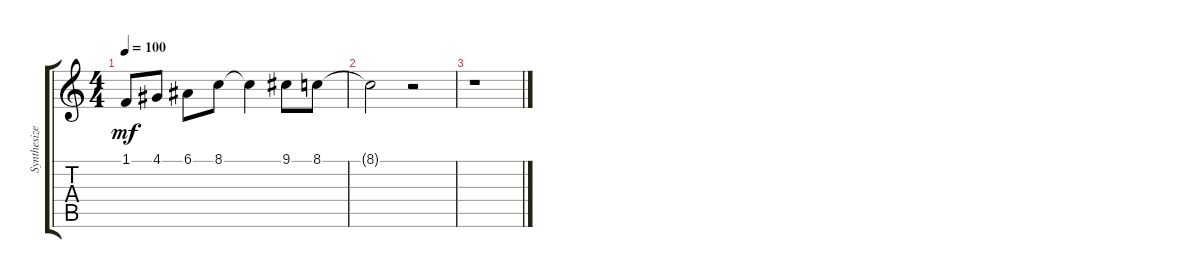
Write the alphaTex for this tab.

\track ("Synthesizer" "Synthesize") {instrument fx1rain}
\staff {score tabs}
\tuning (E4 B3 G3 D3 A2 E2) {hide}
\ts (4 4)
\tempo 100
\clef g2
\ks aminor
1.1.8{dy mf} 4.1.8 6.1.8 8.1.8 8.1{t}.4 9.1.8 8.1.8 |
8.1{t}.2 r.2 |
r.1
